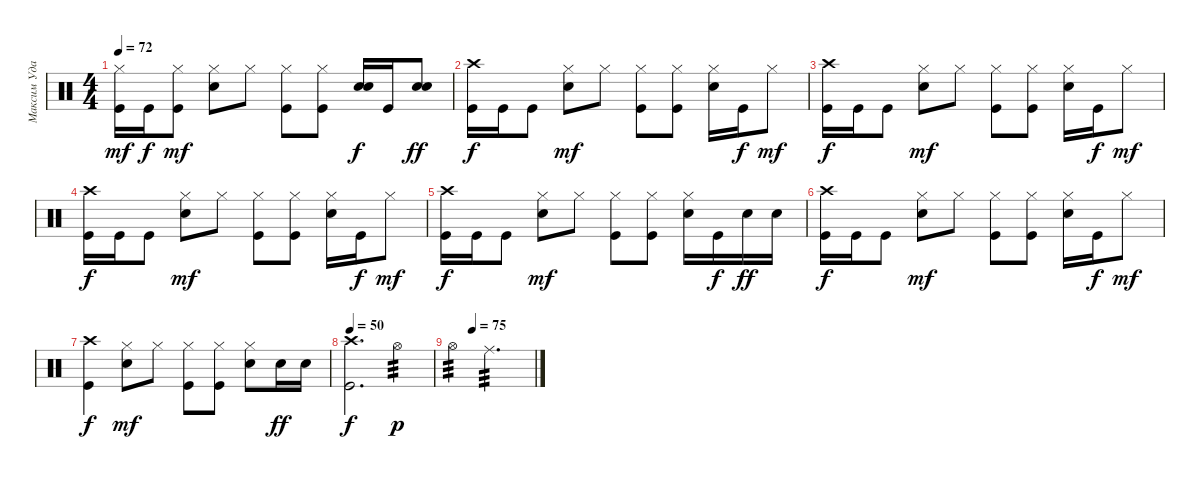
\track ("Максим Удалов" "Максим Уда") {instrument percussion}
\staff {score}
\articulation defaults
\ts (4 4)
\tempo 72
\clef neutral
\ks c
("Kick (hit)" "Hi-Hat (closed)").16{dy mf} "Kick (hit)".16{dy f} ("Kick (hit)" "Hi-Hat (closed)").8{dy mf} ("Snare (hit) 2" "Hi-Hat (closed)").8 "Hi-Hat (closed)".8 ("Hi-Hat (closed)" "Kick (hit)").8 ("Hi-Hat (closed)" "Kick (hit)").8 ("Snare (hit) 2" "Snare (hit) 2").16{bd 240 dy f} "Kick (hit)".16 ("Snare (hit) 2" "Snare (hit) 2").8{bd 240 dy ff} |
("Kick (hit)" "Crash high (hit)").16{dy f} "Kick (hit)".16 "Kick (hit)".8 ("Snare (hit) 2" "Hi-Hat (closed)").8{dy mf} "Hi-Hat (closed)".8 ("Hi-Hat (closed)" "Kick (hit)").8 ("Hi-Hat (closed)" "Kick (hit)").8 ("Hi-Hat (closed)" "Snare (hit) 2").16 "Kick (hit)".16{dy f} "Hi-Hat (closed)".8{dy mf} |
("Kick (hit)" "Crash high (hit)").16{dy f} "Kick (hit)".16 "Kick (hit)".8 ("Snare (hit) 2" "Hi-Hat (closed)").8{dy mf} "Hi-Hat (closed)".8 ("Hi-Hat (closed)" "Kick (hit)").8 ("Hi-Hat (closed)" "Kick (hit)").8 ("Hi-Hat (closed)" "Snare (hit) 2").16 "Kick (hit)".16{dy f} "Hi-Hat (closed)".8{dy mf} |
("Kick (hit)" "Crash high (hit)").16{dy f} "Kick (hit)".16 "Kick (hit)".8 ("Snare (hit) 2" "Hi-Hat (closed)").8{dy mf} "Hi-Hat (closed)".8 ("Hi-Hat (closed)" "Kick (hit)").8 ("Hi-Hat (closed)" "Kick (hit)").8 ("Hi-Hat (closed)" "Snare (hit) 2").16 "Kick (hit)".16{dy f} "Hi-Hat (closed)".8{dy mf} |
("Kick (hit)" "Crash high (hit)").16{dy f} "Kick (hit)".16 "Kick (hit)".8 ("Snare (hit) 2" "Hi-Hat (closed)").8{dy mf} "Hi-Hat (closed)".8 ("Hi-Hat (closed)" "Kick (hit)").8 ("Hi-Hat (closed)" "Kick (hit)").8 ("Hi-Hat (closed)" "Snare (hit) 2").16 "Kick (hit)".16{dy f} "Snare (hit) 2".16{dy ff} "Snare (hit) 2".16 |
("Kick (hit)" "Crash high (hit)").16{dy f} "Kick (hit)".16 "Kick (hit)".8 ("Snare (hit) 2" "Hi-Hat (closed)").8{dy mf} "Hi-Hat (closed)".8 ("Hi-Hat (closed)" "Kick (hit)").8 ("Hi-Hat (closed)" "Kick (hit)").8 ("Hi-Hat (closed)" "Snare (hit) 2").16 "Kick (hit)".16{dy f} "Hi-Hat (closed)".8{dy mf} |
("Kick (hit)" "Crash high (hit)").4{dy f} ("Snare (hit) 2" "Hi-Hat (closed)").8{dy mf} "Hi-Hat (closed)".8 ("Hi-Hat (closed)" "Kick (hit)").8 ("Hi-Hat (closed)" "Kick (hit)").8 ("Hi-Hat (closed)" "Snare (hit) 2").8 "Snare (hit) 2".16{dy ff} "Snare (hit) 2".16 |
\tempo 50
("Kick (hit)" "Crash high (hit)").2{d dy f} "Hi-Hat (open)".4{tp 3 dy p} |
\tempo (75 0.25)
"Hi-Hat (open)".4{tp 3} "Ride (middle)".2{d tp 3}
